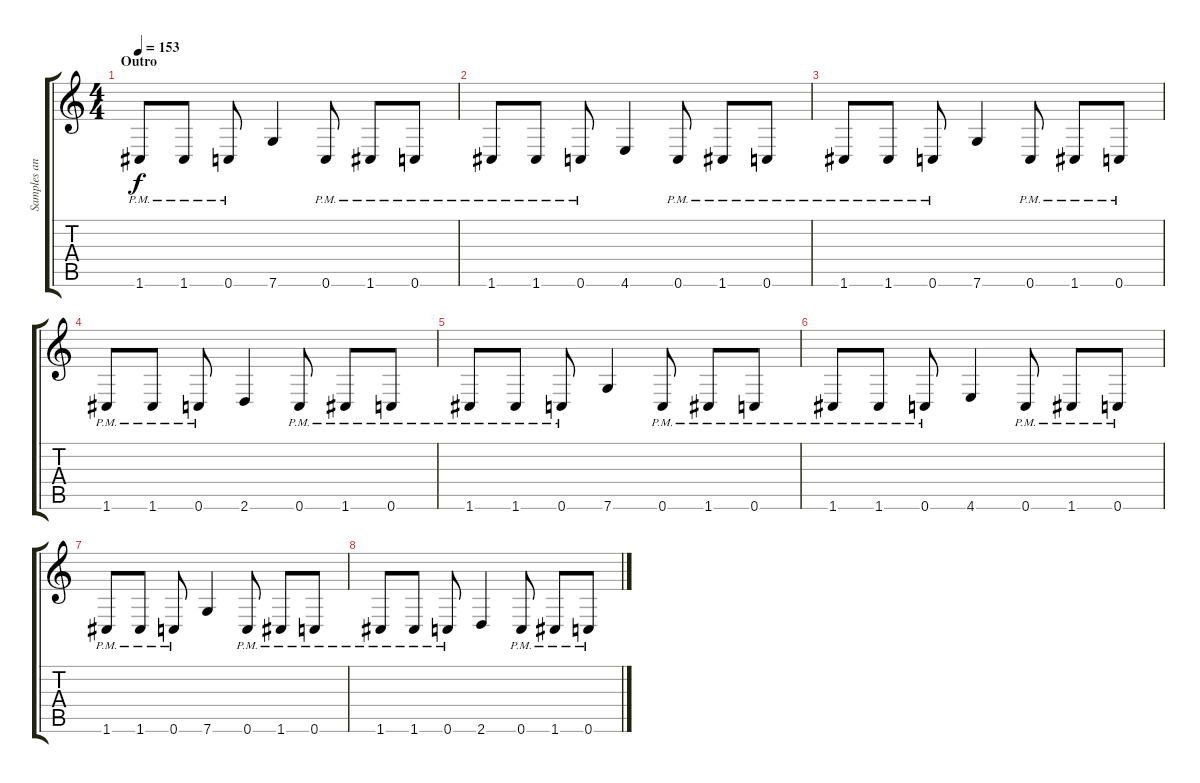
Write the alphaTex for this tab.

\track ("Samples and Effects" "Samples an") {instrument distortionguitar}
\staff {score tabs}
\tuning (D4 A3 F3 C3 G2 C2) {hide}
\ts (4 4)
\section ("" "Outro")
\tempo 153
\clef g2
\ks c
1.6{pm}.8{dy f} 1.6{pm}.8 0.6{pm}.8 7.6.4 0.6{pm}.8 1.6{pm}.8 0.6{pm}.8 |
1.6{pm}.8 1.6{pm}.8 0.6{pm}.8 4.6.4 0.6{pm}.8 1.6{pm}.8 0.6{pm}.8 |
1.6{pm}.8 1.6{pm}.8 0.6{pm}.8 7.6.4 0.6{pm}.8 1.6{pm}.8 0.6{pm}.8 |
1.6{pm}.8 1.6{pm}.8 0.6{pm}.8 2.6.4 0.6{pm}.8 1.6{pm}.8 0.6{pm}.8 |
1.6{pm}.8 1.6{pm}.8 0.6{pm}.8 7.6.4 0.6{pm}.8 1.6{pm}.8 0.6{pm}.8 |
1.6{pm}.8 1.6{pm}.8 0.6{pm}.8 4.6.4 0.6{pm}.8 1.6{pm}.8 0.6{pm}.8 |
1.6{pm}.8 1.6{pm}.8 0.6{pm}.8 7.6.4 0.6{pm}.8 1.6{pm}.8 0.6{pm}.8 |
1.6{pm}.8 1.6{pm}.8 0.6{pm}.8 2.6.4 0.6{pm}.8 1.6{pm}.8 0.6{pm}.8
